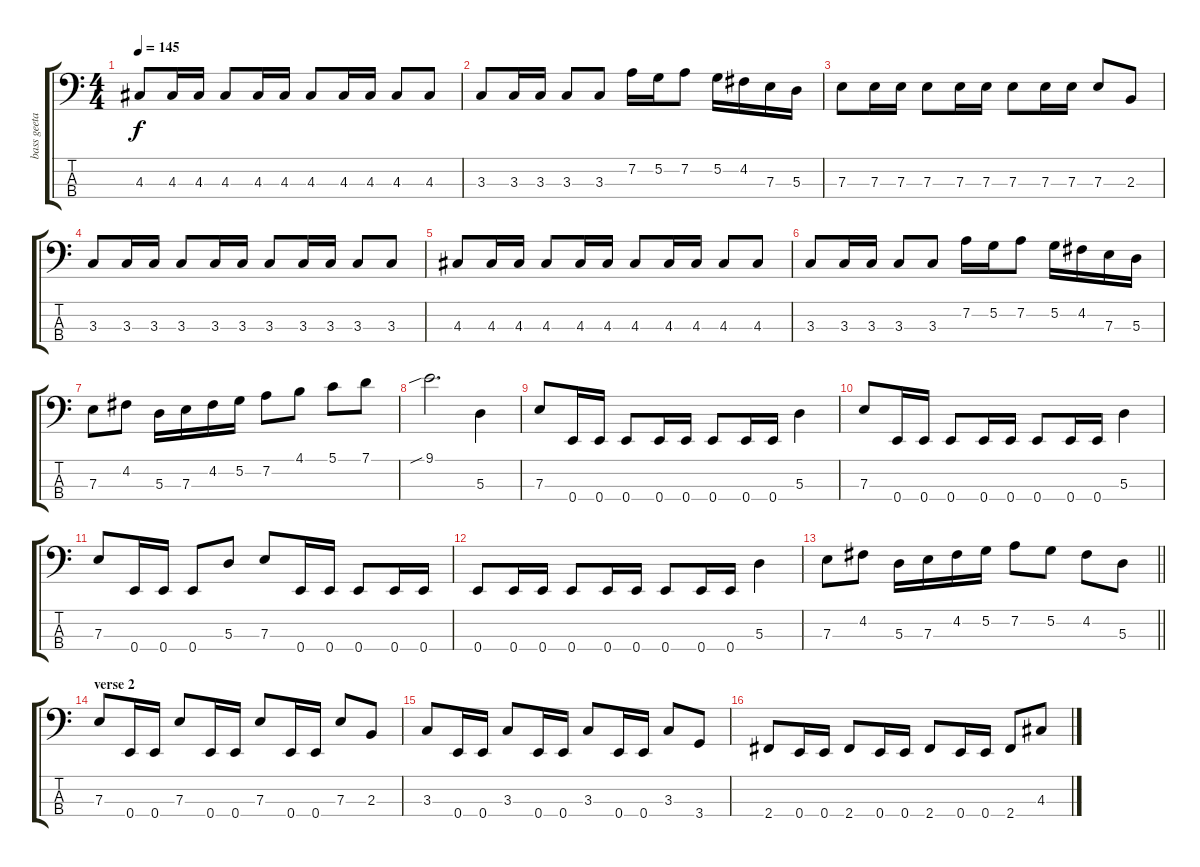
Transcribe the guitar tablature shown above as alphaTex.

\track ("bass geetar" "bass geeta") {instrument electricbasspick}
\staff {score tabs}
\tuning (G2 D2 A1 E1) {hide}
\ts (4 4)
\tempo 145
\clef f4
\ks c
4.3.8{dy f} 4.3.16 4.3.16 4.3.8 4.3.16 4.3.16 4.3.8 4.3.16 4.3.16 4.3.8 4.3.8 |
3.3.8 3.3.16 3.3.16 3.3.8 3.3.8 7.2.16 5.2.16 7.2.8 5.2.16 4.2.16 7.3.16 5.3.16 |
7.3.8 7.3.16 7.3.16 7.3.8 7.3.16 7.3.16 7.3.8 7.3.16 7.3.16 7.3.8 2.3.8 |
3.3.8 3.3.16 3.3.16 3.3.8 3.3.16 3.3.16 3.3.8 3.3.16 3.3.16 3.3.8 3.3.8 |
4.3.8 4.3.16 4.3.16 4.3.8 4.3.16 4.3.16 4.3.8 4.3.16 4.3.16 4.3.8 4.3.8 |
3.3.8 3.3.16 3.3.16 3.3.8 3.3.8 7.2.16 5.2.16 7.2.8 5.2.16 4.2.16 7.3.16 5.3.16 |
7.3.8 4.2.8 5.3.16 7.3.16 4.2.16 5.2.16 7.2.8 4.1.8 5.1.8 7.1.8 |
9.1{sib}.2{d} 5.3.4 |
7.3.8 0.4.16 0.4.16 0.4.8 0.4.16 0.4.16 0.4.8 0.4.16 0.4.16 5.3.4 |
7.3.8 0.4.16 0.4.16 0.4.8 0.4.16 0.4.16 0.4.8 0.4.16 0.4.16 5.3.4 |
7.3.8 0.4.16 0.4.16 0.4.8 5.3.8 7.3.8 0.4.16 0.4.16 0.4.8 0.4.16 0.4.16 |
0.4.8 0.4.16 0.4.16 0.4.8 0.4.16 0.4.16 0.4.8 0.4.16 0.4.16 5.3.4 |
\barLineRight lightlight
7.3.8 4.2.8 5.3.16 7.3.16 4.2.16 5.2.16 7.2.8 5.2.8 4.2.8 5.3.8 |
\section ("" "verse 2")
7.3.8 0.4.16 0.4.16 7.3.8 0.4.16 0.4.16 7.3.8 0.4.16 0.4.16 7.3.8 2.3.8 |
3.3.8 0.4.16 0.4.16 3.3.8 0.4.16 0.4.16 3.3.8 0.4.16 0.4.16 3.3.8 3.4.8 |
2.4.8 0.4.16 0.4.16 2.4.8 0.4.16 0.4.16 2.4.8 0.4.16 0.4.16 2.4.8 4.3.8
